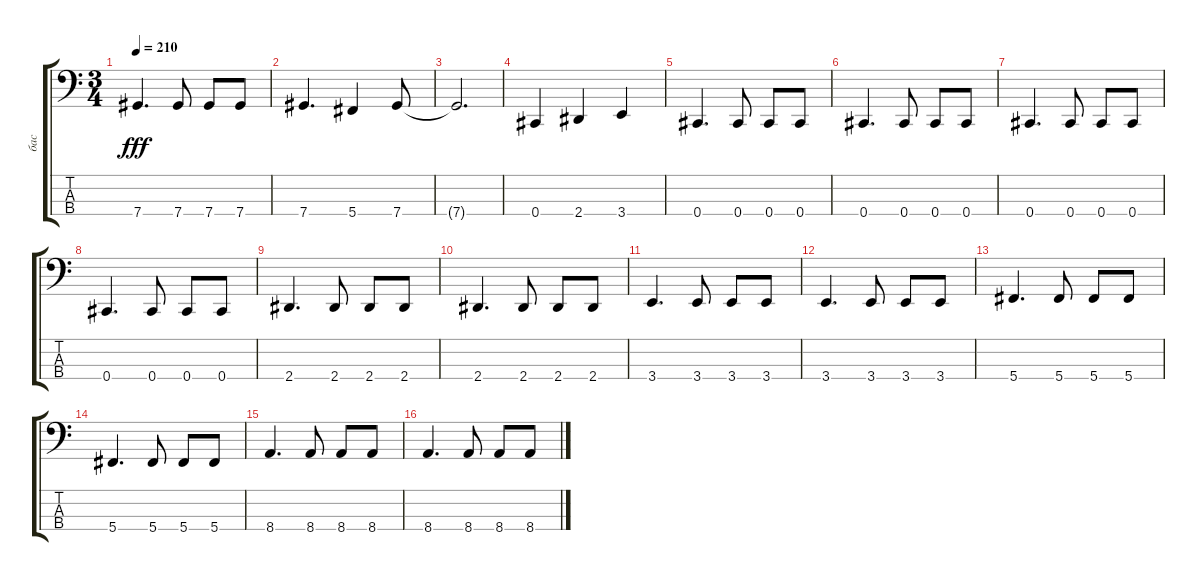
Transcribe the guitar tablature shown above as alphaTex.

\track ("бас" "бас") {instrument electricbasspick}
\staff {score tabs}
\tuning (Gb2 Db2 Ab1 Db1) {hide}
\ts (3 4)
\tempo 210
\clef f4
\ks c
7.4.4{d dy fff} 7.4.8 7.4.8 7.4.8 |
7.4.4{d} 5.4.4 7.4.8 |
7.4{t}.2{d} |
0.4.4 2.4.4 3.4.4 |
0.4.4{d} 0.4.8 0.4.8 0.4.8 |
0.4.4{d} 0.4.8 0.4.8 0.4.8 |
0.4.4{d} 0.4.8 0.4.8 0.4.8 |
0.4.4{d} 0.4.8 0.4.8 0.4.8 |
2.4.4{d} 2.4.8 2.4.8 2.4.8 |
2.4.4{d} 2.4.8 2.4.8 2.4.8 |
3.4.4{d} 3.4.8 3.4.8 3.4.8 |
3.4.4{d} 3.4.8 3.4.8 3.4.8 |
5.4.4{d} 5.4.8 5.4.8 5.4.8 |
5.4.4{d} 5.4.8 5.4.8 5.4.8 |
8.4.4{d} 8.4.8 8.4.8 8.4.8 |
8.4.4{d} 8.4.8 8.4.8 8.4.8
